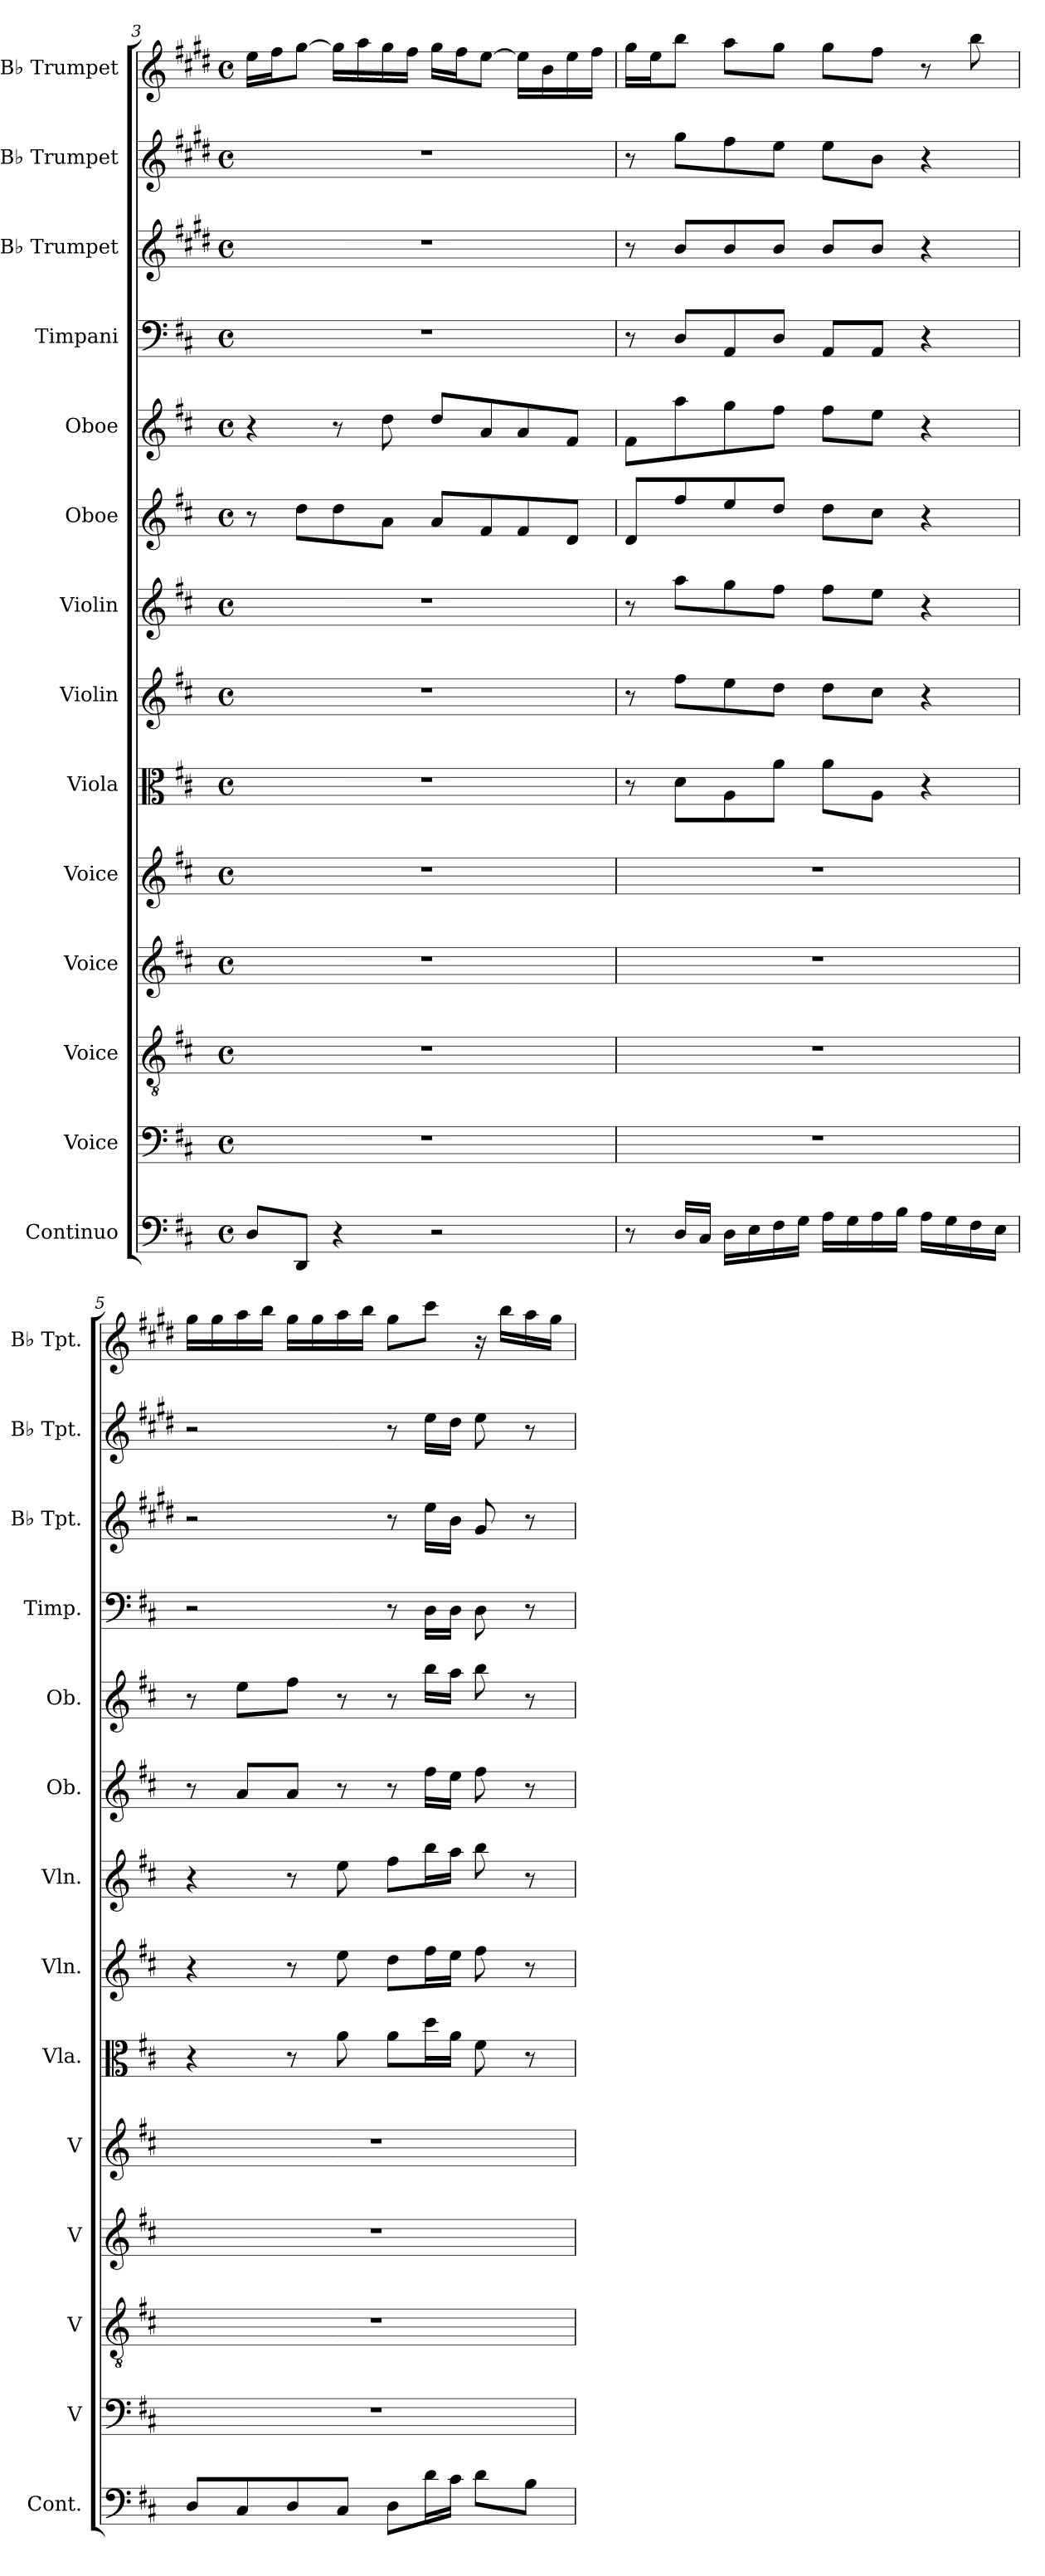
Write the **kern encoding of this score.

**kern	**kern	**kern	**kern	**kern	**kern	**kern	**kern	**kern	**kern	**kern	**kern	**kern	**kern
*part14	*part13	*part12	*part11	*part10	*part9	*part8	*part7	*part6	*part5	*part4	*part3	*part2	*part1
*staff14	*staff13	*staff12	*staff11	*staff10	*staff9	*staff8	*staff7	*staff6	*staff5	*staff4	*staff3	*staff2	*staff1
*I"Continuo	*I"Voice	*I"Voice	*I"Voice	*I"Voice	*I"Viola	*I"Violin	*I"Violin	*I"Oboe	*I"Oboe	*I"Timpani	*I"B♭ Trumpet	*I"B♭ Trumpet	*I"B♭ Trumpet
*I'Cont.	*I'V	*I'V	*I'V	*I'V	*I'Vla.	*I'Vln.	*I'Vln.	*I'Ob.	*I'Ob.	*I'Timp.	*I'B♭ Tpt.	*I'B♭ Tpt.	*I'B♭ Tpt.
!!LO:PB:g=z
*clefF4	*clefF4	*clefGv2	*clefG2	*clefG2	*clefC3	*clefG2	*clefG2	*clefG2	*clefG2	*clefF4	*clefG2	*clefG2	*clefG2
*ITrd7c12	*	*	*	*	*	*	*	*	*	*	*ITrd1c2	*ITrd1c2	*ITrd1c2
*k[f#c#]	*k[f#c#]	*k[f#c#]	*k[f#c#]	*k[f#c#]	*k[f#c#]	*k[f#c#]	*k[f#c#]	*k[f#c#]	*k[f#c#]	*k[f#c#]	*k[f#c#]	*k[f#c#]	*k[f#c#]
*M4/4	*M4/4	*M4/4	*M4/4	*M4/4	*M4/4	*M4/4	*M4/4	*M4/4	*M4/4	*M4/4	*M4/4	*M4/4	*M4/4
*met(c)	*met(c)	*met(c)	*met(c)	*met(c)	*met(c)	*met(c)	*met(c)	*met(c)	*met(c)	*met(c)	*met(c)	*met(c)	*met(c)
=3	=3	=3	=3	=3	=3	=3	=3	=3	=3	=3	=3	=3	=3
8DD/L	1r	1r	1r	1r	1r	1r	1r	8r	4r	1r	1r	1r	16dd\LL
.	.	.	.	.	.	.	.	.	.	.	.	.	16ee\J
8DDD/J	.	.	.	.	.	.	.	8dd\L	.	.	.	.	[8ff#\J
4r	.	.	.	.	.	.	.	8dd\	8r	.	.	.	16ff#\LL]
.	.	.	.	.	.	.	.	.	.	.	.	.	16gg\
.	.	.	.	.	.	.	.	8a\J	8dd\	.	.	.	16ff#\
.	.	.	.	.	.	.	.	.	.	.	.	.	16ee\JJ
2r	.	.	.	.	.	.	.	8a/L	8dd/L	.	.	.	16ff#\LL
.	.	.	.	.	.	.	.	.	.	.	.	.	16ee\J
.	.	.	.	.	.	.	.	8f#/	8a/	.	.	.	[8dd\J
.	.	.	.	.	.	.	.	8f#/	8a/	.	.	.	16dd\LL]
.	.	.	.	.	.	.	.	.	.	.	.	.	16a\
.	.	.	.	.	.	.	.	8d/J	8f#/J	.	.	.	16dd\
.	.	.	.	.	.	.	.	.	.	.	.	.	16ee\JJ
=4	=4	=4	=4	=4	=4	=4	=4	=4	=4	=4	=4	=4	=4
8r	1r	1r	1r	1r	8r	8r	8r	8d/L	8f#\L	8r	8r	8r	16ff#\LL
.	.	.	.	.	.	.	.	.	.	.	.	.	16dd\J
16DD/LL	.	.	.	.	8d\L	8ff#\L	8aa\L	8ff#/	8aa\	8D/L	8a/L	8ff#\L	8aa\J
16CC#/JJ	.	.	.	.	.	.	.	.	.	.	.	.	.
16DD\LL	.	.	.	.	8A\	8ee\	8gg\	8ee/	8gg\	8AA/	8a/	8ee\	8gg\L
16EE\	.	.	.	.	.	.	.	.	.	.	.	.	.
16FF#\	.	.	.	.	8a\J	8dd\J	8ff#\J	8dd/J	8ff#\J	8D/J	8a/J	8dd\J	8ff#\J
16GG\JJ	.	.	.	.	.	.	.	.	.	.	.	.	.
16AA\LL	.	.	.	.	8a\L	8dd\L	8ff#\L	8dd\L	8ff#\L	8AA/L	8a/L	8dd\L	8ff#\L
16GG\	.	.	.	.	.	.	.	.	.	.	.	.	.
16AA\	.	.	.	.	8A\J	8cc#\J	8ee\J	8cc#\J	8ee\J	8AA/J	8a/J	8a\J	8ee\J
16BB\JJ	.	.	.	.	.	.	.	.	.	.	.	.	.
16AA\LL	.	.	.	.	4r	4r	4r	4r	4r	4r	4r	4r	8r
16GG\	.	.	.	.	.	.	.	.	.	.	.	.	.
16FF#\	.	.	.	.	.	.	.	.	.	.	.	.	8aa\
16EE\JJ	.	.	.	.	.	.	.	.	.	.	.	.	.
!!LO:PB:g=z
=5	=5	=5	=5	=5	=5	=5	=5	=5	=5	=5	=5	=5	=5
8DD/L	1r	1r	1r	1r	4r	4r	4r	8r	8r	2r	2r	2r	16ff#\LL
.	.	.	.	.	.	.	.	.	.	.	.	.	16ff#\
8CC#/	.	.	.	.	.	.	.	8a/L	8ee\L	.	.	.	16gg\
.	.	.	.	.	.	.	.	.	.	.	.	.	16aa\JJ
8DD/	.	.	.	.	8r	8r	8r	8a/J	8ff#\J	.	.	.	16ff#\LL
.	.	.	.	.	.	.	.	.	.	.	.	.	16ff#\
8CC#/J	.	.	.	.	8a\	8ee\	8ee\	8r	8r	.	.	.	16gg\
.	.	.	.	.	.	.	.	.	.	.	.	.	16aa\JJ
8DD\L	.	.	.	.	8a\L	8dd\L	8ff#\L	8r	8r	8r	8r	8r	8ff#\L
16D\L	.	.	.	.	16dd\L	16ff#\L	16bb\L	16ff#\LL	16bb\LL	16D\LL	16dd\LL	16dd\LL	8bb\J
16C#\JJ	.	.	.	.	16a\JJ	16ee\JJ	16aa\JJ	16ee\JJ	16aa\JJ	16D\JJ	16a\JJ	16cc#\JJ	.
8D\L	.	.	.	.	8f#\	8ff#\	8bb\	8ff#\	8bb\	8D\	8f#/	8dd\	16r
.	.	.	.	.	.	.	.	.	.	.	.	.	16aa\LL
8BB\J	.	.	.	.	8r	8r	8r	8r	8r	8r	8r	8r	16gg\
.	.	.	.	.	.	.	.	.	.	.	.	.	16ff#\JJ
=	=	=	=	=	=	=	=	=	=	=	=	=	=
*-	*-	*-	*-	*-	*-	*-	*-	*-	*-	*-	*-	*-	*-
